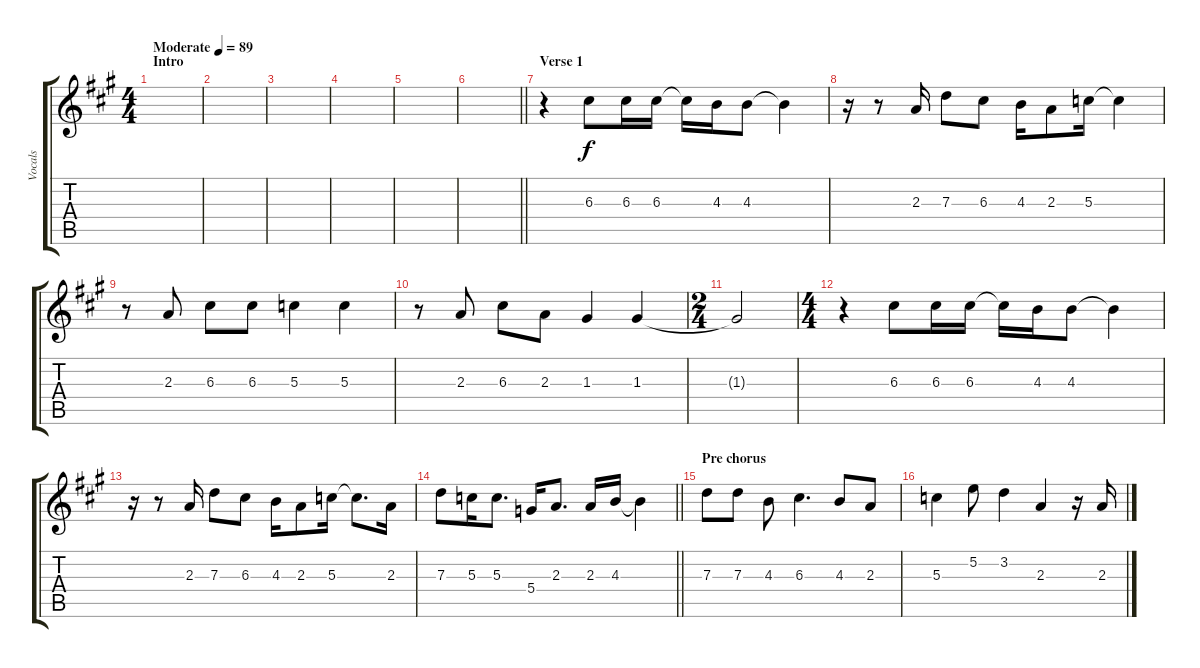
\track ("Vocals" "Vocals") {instrument overdrivenguitar}
\staff {score tabs}
\tuning (E4 B3 G3 D3 A2 E2) {hide}
\ts (4 4)
\section ("" "Intro")
\tempo (89 "Moderate")
\clef g2
\ks a
|
|
|
|
|
\barLineRight lightlight
|
\section ("" "Verse 1")
r.4 6.3.8 6.3.16 6.3.16 6.3{t}.16 4.3.16 4.3.8 4.3{t}.4 |
r.16 r.8 2.3.16 7.3.8 6.3.8 4.3.16 2.3.8 5.3.16 5.3{t}.4 |
r.8 2.3.8 6.3.8 6.3.8 5.3.4 5.3.4 |
r.8 2.3.8 6.3.8 2.3.8 1.3.4 1.3.4 |
\ts (2 4)
1.3{t}.2 |
\ts (4 4)
r.4 6.3.8 6.3.16 6.3.16 6.3{t}.16 4.3.16 4.3.8 4.3{t}.4 |
r.16 r.8 2.3.16 7.3.8 6.3.8 4.3.16 2.3.8 5.3.16 5.3{t}.8{d} 2.3.16 |
\barLineRight lightlight
7.3.8 5.3.16 5.3.8{d} 5.4.16 2.3.8{d} 2.3.16 4.3.16 4.3{t}.4 |
\section ("" "Pre chorus")
7.3.8 7.3.8 4.3.8 6.3.4{d} 4.3.8 2.3.8 |
5.3.4 5.2.8 3.2.4 2.3.4 r.16 2.3.16
